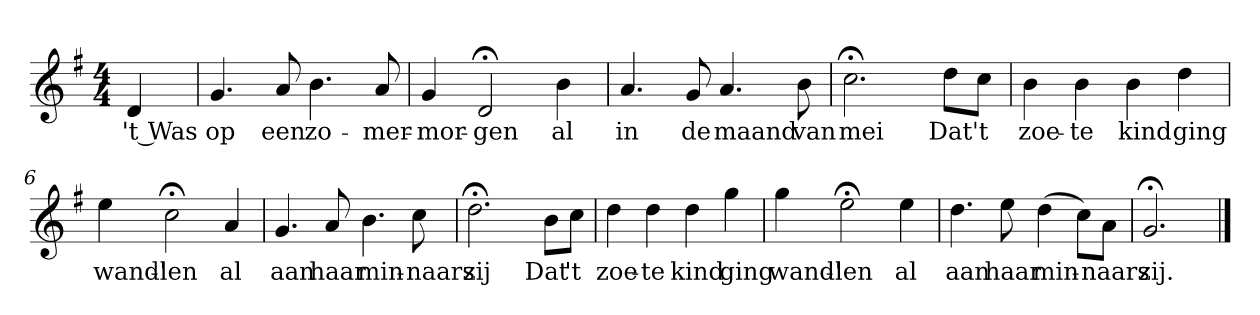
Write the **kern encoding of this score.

**kern	**text
*part1	*part1
*staff1	*staff1
*k[f#]	*
*G:	*
*M4/4	*
*MM120	*
=	=
4d	't Was
=1	=1
4.g	op
8a	een
4.b	zo-
8a	-mer-
=2	=2
4g	-mor-
2d;<	-gen
4b	al
=3	=3
4.a	in
8g	de
4.a	maand
8b	van
=4	=4
2.cc;<	mei
8ddL	Dat
8ccJ	't
=5	=5
4b	zoe-
4b	-te
4b	kind
4dd	ging
=6	=6
4ee	wand'-
2cc;<	-len
4a	al
=7	=7
4.g	aan
8a	haar
4.b	min-
8cc	-naars
=8	=8
2.dd;<	zij
8bL	Dat
8ccJ	't
=9	=9
4dd	zoe-
4dd	-te
4dd	kind
4gg	ging
=10	=10
4gg	wand'-
2ee;<	-len
4ee	al
=11	=11
4.dd	aan
8ee	haar
(4dd	min-
8ccL)	.
8aJ	-naars
=12	=12
2.g;<	zij.
==	==
*-	*-
